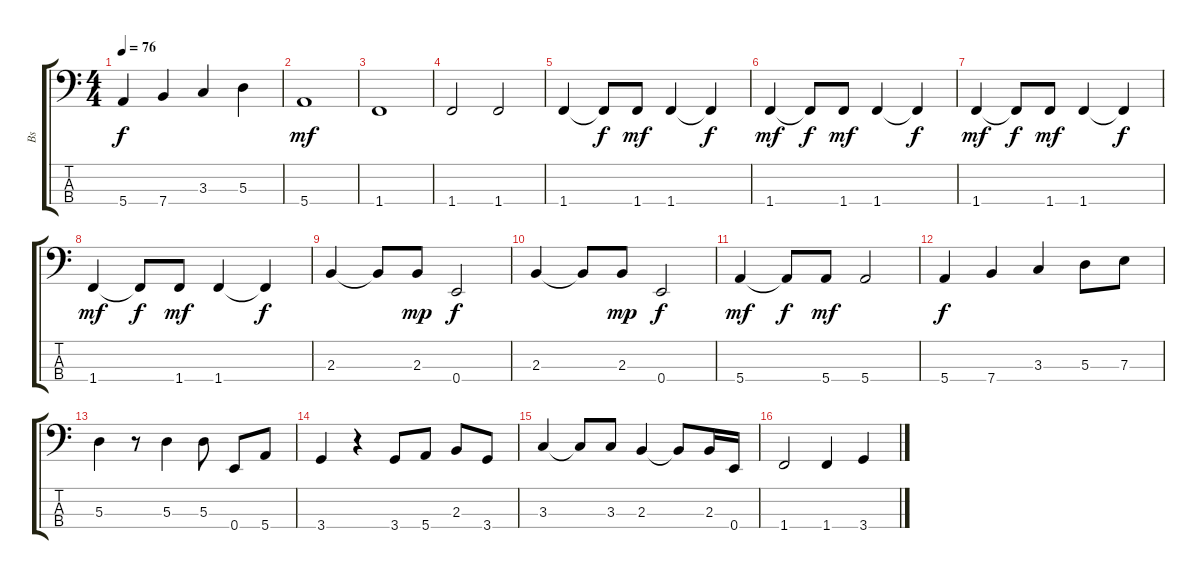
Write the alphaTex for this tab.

\track ("Bs" "Bs") {instrument electricbassfinger}
\staff {score tabs}
\tuning (G2 D2 A1 E1) {hide}
\ts (4 4)
\tempo 76
\clef f4
\ks c
5.4.4{dy f} 7.4.4 3.3.4 5.3.4 |
5.4.1{dy mf} |
1.4.1 |
1.4.2 1.4.2 |
1.4.4 1.4{t}.8{dy f} 1.4.8{dy mf} 1.4.4 1.4{t}.4{dy f} |
1.4.4{dy mf} 1.4{t}.8{dy f} 1.4.8{dy mf} 1.4.4 1.4{t}.4{dy f} |
1.4.4{dy mf} 1.4{t}.8{dy f} 1.4.8{dy mf} 1.4.4 1.4{t}.4{dy f} |
1.4.4{dy mf} 1.4{t}.8{dy f} 1.4.8{dy mf} 1.4.4 1.4{t}.4{dy f} |
2.3.4 2.3{t}.8 2.3.8{dy mp} 0.4.2{dy f} |
2.3.4 2.3{t}.8 2.3.8{dy mp} 0.4.2{dy f} |
5.4.4{dy mf} 5.4{t}.8{dy f} 5.4.8{dy mf} 5.4.2 |
5.4.4{dy f} 7.4.4 3.3.4 5.3.8 7.3.8 |
5.3.4 r.8 5.3.4 5.3.8 0.4.8 5.4.8 |
3.4.4 r.4 3.4.8 5.4.8 2.3.8 3.4.8 |
3.3.4 3.3{t}.8 3.3.8 2.3.4 2.3{t}.8 2.3.16 0.4.16 |
1.4.2 1.4.4 3.4.4
